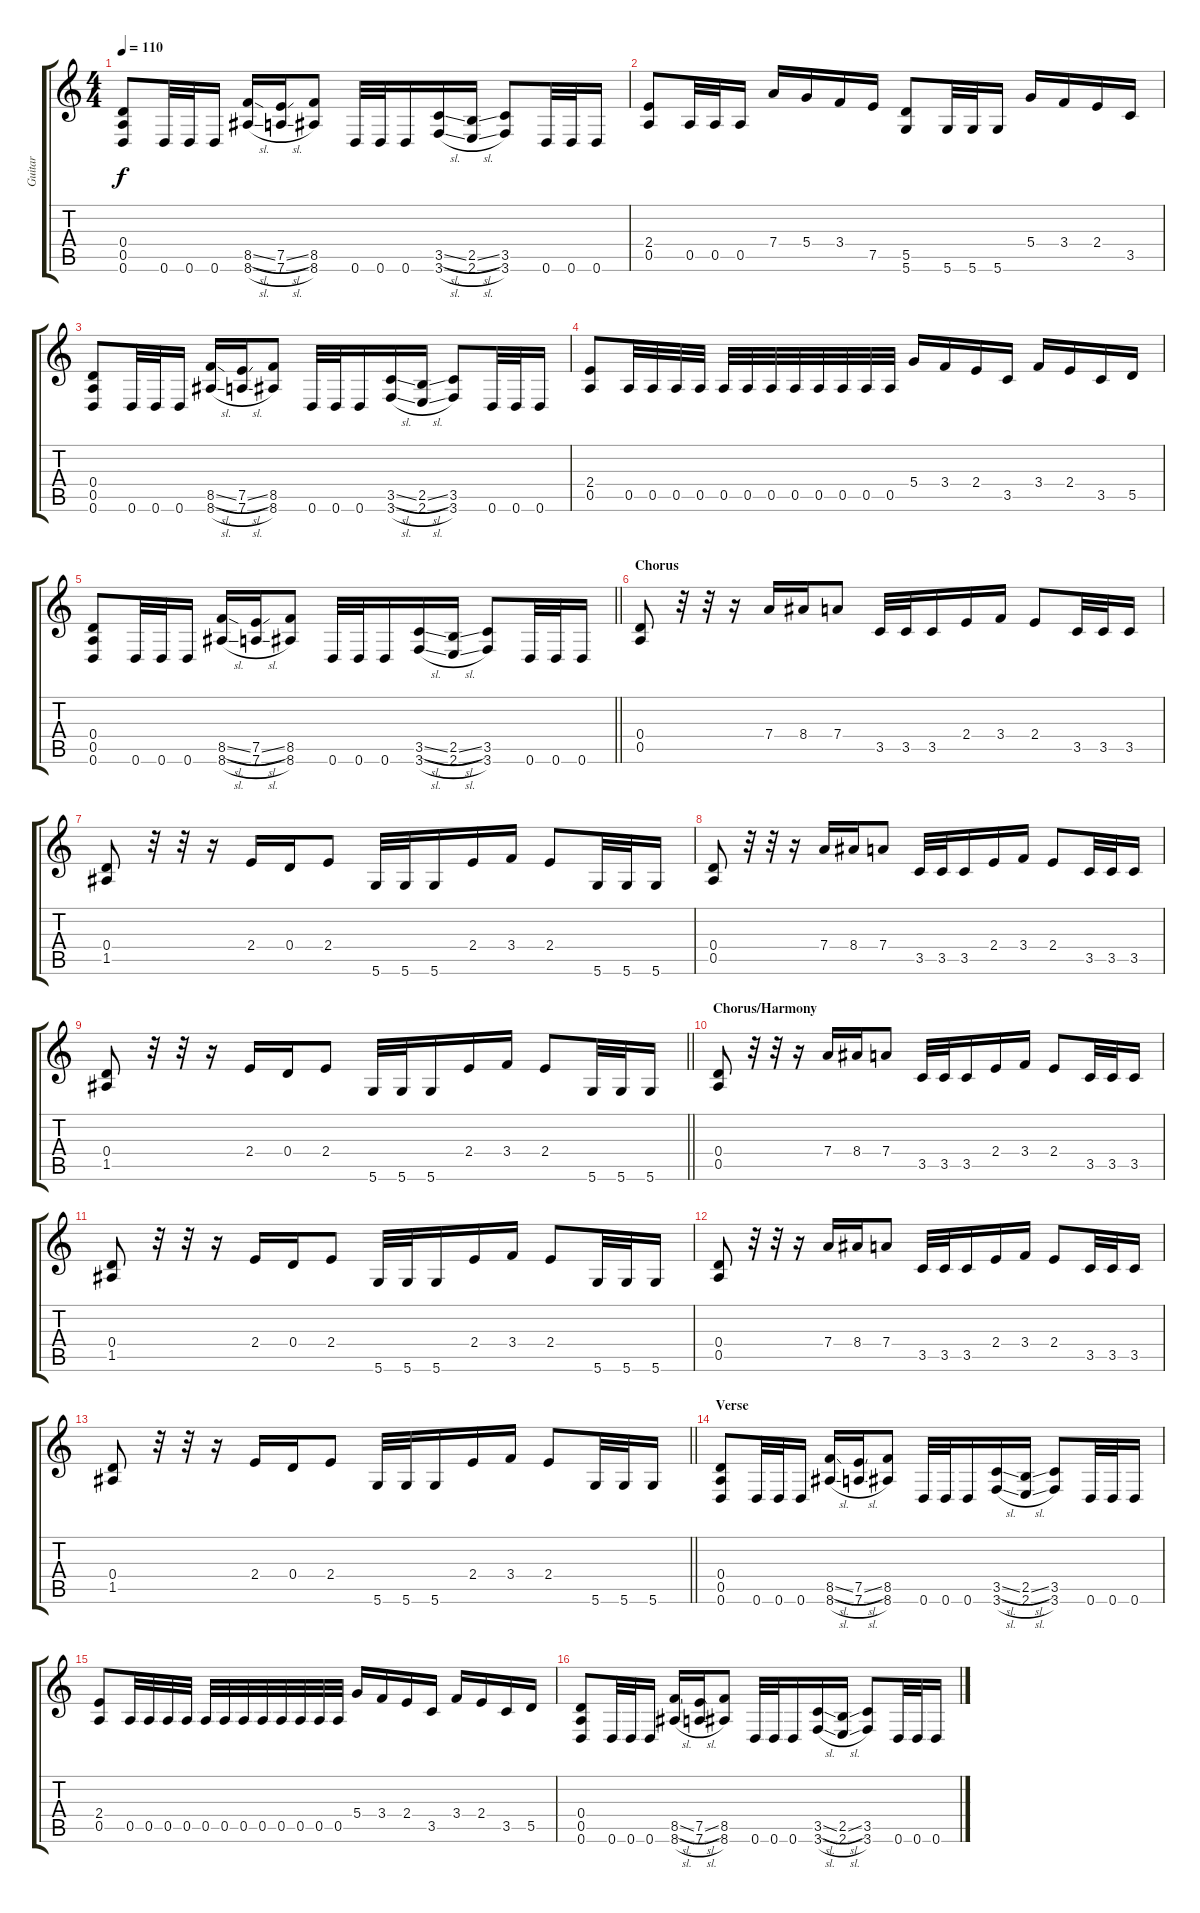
\track ("Guitar" "Guitar") {instrument distortionguitar}
\staff {score tabs}
\tuning (E4 B3 G3 D3 A2 D2) {hide}
\ts (4 4)
\tempo 110
\clef g2
\ks c
(0.4 0.5 0.6).8{dy f} 0.6.32 0.6.32 0.6.16 (8.5{sl} 8.6{sl}).16 (7.5{sl} 7.6{sl}).16 (8.5 8.6).8 0.6.32 0.6.32 0.6.16 (3.5{sl} 3.6{sl}).16 (2.5{sl} 2.6{sl}).16 (3.5 3.6).8 0.6.32 0.6.32 0.6.16 |
(2.4 0.5).8 0.5.32 0.5.32 0.5.16 7.4.16 5.4.16 3.4.16 7.5.16 (5.5 5.6).8 5.6.32 5.6.32 5.6.16 5.4.16 3.4.16 2.4.16 3.5.16 |
(0.4 0.5 0.6).8 0.6.32 0.6.32 0.6.16 (8.5{sl} 8.6{sl}).16 (7.5{sl} 7.6{sl}).16 (8.5 8.6).8 0.6.32 0.6.32 0.6.16 (3.5{sl} 3.6{sl}).16 (2.5{sl} 2.6{sl}).16 (3.5 3.6).8 0.6.32 0.6.32 0.6.16 |
(2.4 0.5).8 0.5.32 0.5.32 0.5.32 0.5.32 0.5.32 0.5.32 0.5.32 0.5.32 0.5.32 0.5.32 0.5.32 0.5.32 5.4.16 3.4.16 2.4.16 3.5.16 3.4.16 2.4.16 3.5.16 5.5.16 |
\barLineRight lightlight
(0.4 0.5 0.6).8 0.6.32 0.6.32 0.6.16 (8.5{sl} 8.6{sl}).16 (7.5{sl} 7.6{sl}).16 (8.5 8.6).8 0.6.32 0.6.32 0.6.16 (3.5{sl} 3.6{sl}).16 (2.5{sl} 2.6{sl}).16 (3.5 3.6).8 0.6.32 0.6.32 0.6.16 |
\section ("" "Chorus")
(0.4 0.5).8 r.32 r.32 r.16 7.4.16 8.4.16 7.4.8 3.5.32 3.5.32 3.5.16 2.4.16 3.4.16 2.4.8 3.5.32 3.5.32 3.5.16 |
(0.4 1.5).8 r.32 r.32 r.16 2.4.16 0.4.16 2.4.8 5.6.32 5.6.32 5.6.16 2.4.16 3.4.16 2.4.8 5.6.32 5.6.32 5.6.16 |
(0.4 0.5).8 r.32 r.32 r.16 7.4.16 8.4.16 7.4.8 3.5.32 3.5.32 3.5.16 2.4.16 3.4.16 2.4.8 3.5.32 3.5.32 3.5.16 |
\barLineRight lightlight
(0.4 1.5).8 r.32 r.32 r.16 2.4.16 0.4.16 2.4.8 5.6.32 5.6.32 5.6.16 2.4.16 3.4.16 2.4.8 5.6.32 5.6.32 5.6.16 |
\section ("" "Chorus/Harmony")
(0.4 0.5).8 r.32 r.32 r.16 7.4.16 8.4.16 7.4.8 3.5.32 3.5.32 3.5.16 2.4.16 3.4.16 2.4.8 3.5.32 3.5.32 3.5.16 |
(0.4 1.5).8 r.32 r.32 r.16 2.4.16 0.4.16 2.4.8 5.6.32 5.6.32 5.6.16 2.4.16 3.4.16 2.4.8 5.6.32 5.6.32 5.6.16 |
(0.4 0.5).8 r.32 r.32 r.16 7.4.16 8.4.16 7.4.8 3.5.32 3.5.32 3.5.16 2.4.16 3.4.16 2.4.8 3.5.32 3.5.32 3.5.16 |
\barLineRight lightlight
(0.4 1.5).8 r.32 r.32 r.16 2.4.16 0.4.16 2.4.8 5.6.32 5.6.32 5.6.16 2.4.16 3.4.16 2.4.8 5.6.32 5.6.32 5.6.16 |
\section ("" "Verse")
(0.4 0.5 0.6).8 0.6.32 0.6.32 0.6.16 (8.5{sl} 8.6{sl}).16 (7.5{sl} 7.6{sl}).16 (8.5 8.6).8 0.6.32 0.6.32 0.6.16 (3.5{sl} 3.6{sl}).16 (2.5{sl} 2.6{sl}).16 (3.5 3.6).8 0.6.32 0.6.32 0.6.16 |
(2.4 0.5).8 0.5.32 0.5.32 0.5.32 0.5.32 0.5.32 0.5.32 0.5.32 0.5.32 0.5.32 0.5.32 0.5.32 0.5.32 5.4.16 3.4.16 2.4.16 3.5.16 3.4.16 2.4.16 3.5.16 5.5.16 |
(0.4 0.5 0.6).8 0.6.32 0.6.32 0.6.16 (8.5{sl} 8.6{sl}).16 (7.5{sl} 7.6{sl}).16 (8.5 8.6).8 0.6.32 0.6.32 0.6.16 (3.5{sl} 3.6{sl}).16 (2.5{sl} 2.6{sl}).16 (3.5 3.6).8 0.6.32 0.6.32 0.6.16
